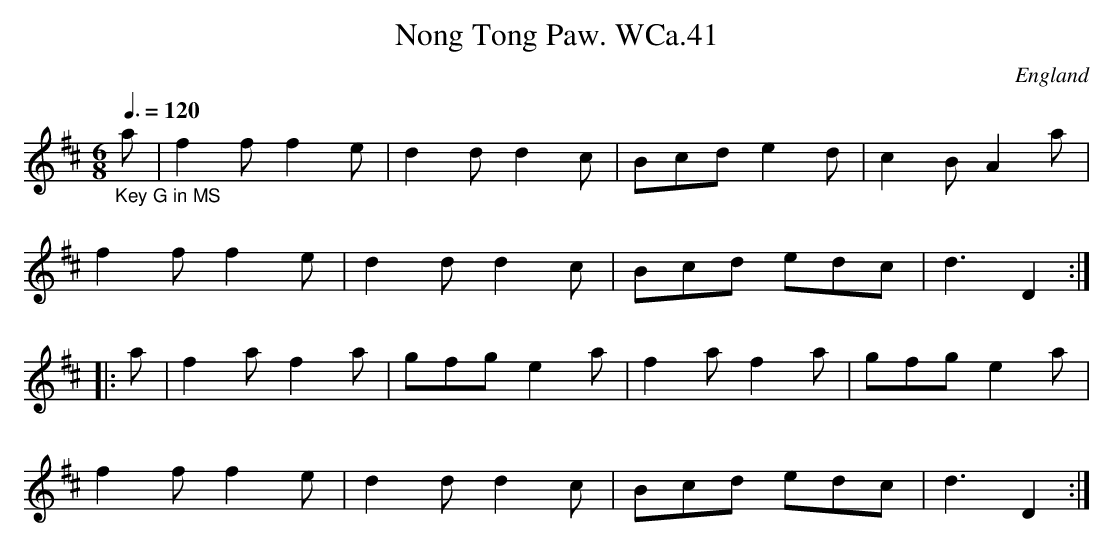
X:1
T:Nong Tong Paw. WCa.41
M:6/8
L:1/8
Q:3/8=120
O:England
K:D major
"_Key G in MS"a|f2ff2e|d2dd2c|Bcd e2d|c2BA2a|!
f2ff2e|d2dd2c|Bcd edc|d3D2:|!
|:a|f2af2a|gfge2a|f2af2a|gfge2a|!
f2ff2e|d2dd2c|Bcd edc|d3D2:|
